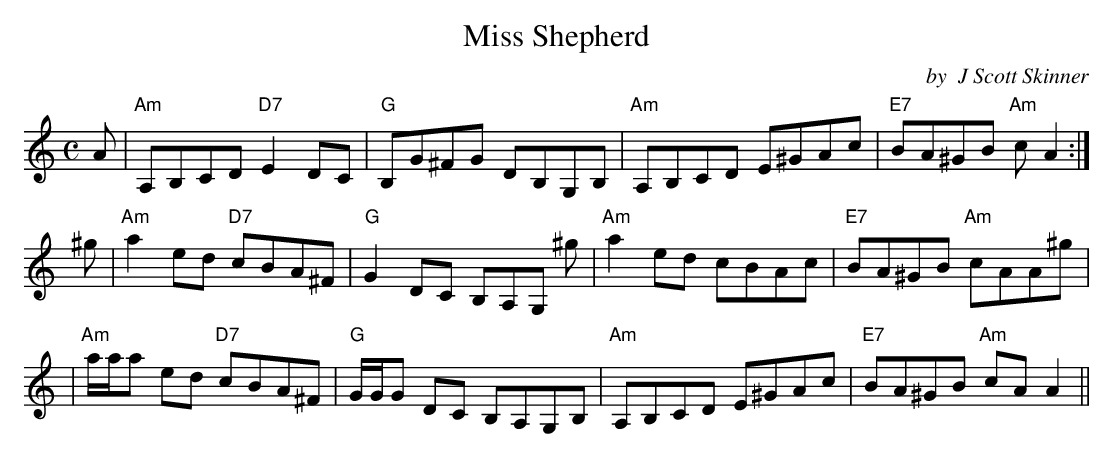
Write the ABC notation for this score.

X:1
T: Miss Shepherd
M: C
L: 1/8
C: by  J Scott Skinner
K: Am
A | "Am"A,B,CD "D7"E2 DC | "G"B,G^FG DB,G,B, | "Am"A,B,CD E^GAc | "E7"BA^GB "Am"cA2 :|
^g | "Am"a2 ed "D7"cBA^F | "G"G2 DC B,A,G, ^g | "Am"a2 ed cBAc | "E7"BA^GB "Am"cAA^g |
|"Am"a/2a/2a ed "D7"cBA^F | "G"G/2G/2G DC B,A,G,B, | "Am"A,B,CD E^GAc | "E7"BA^GB "Am"cA A2 ||
